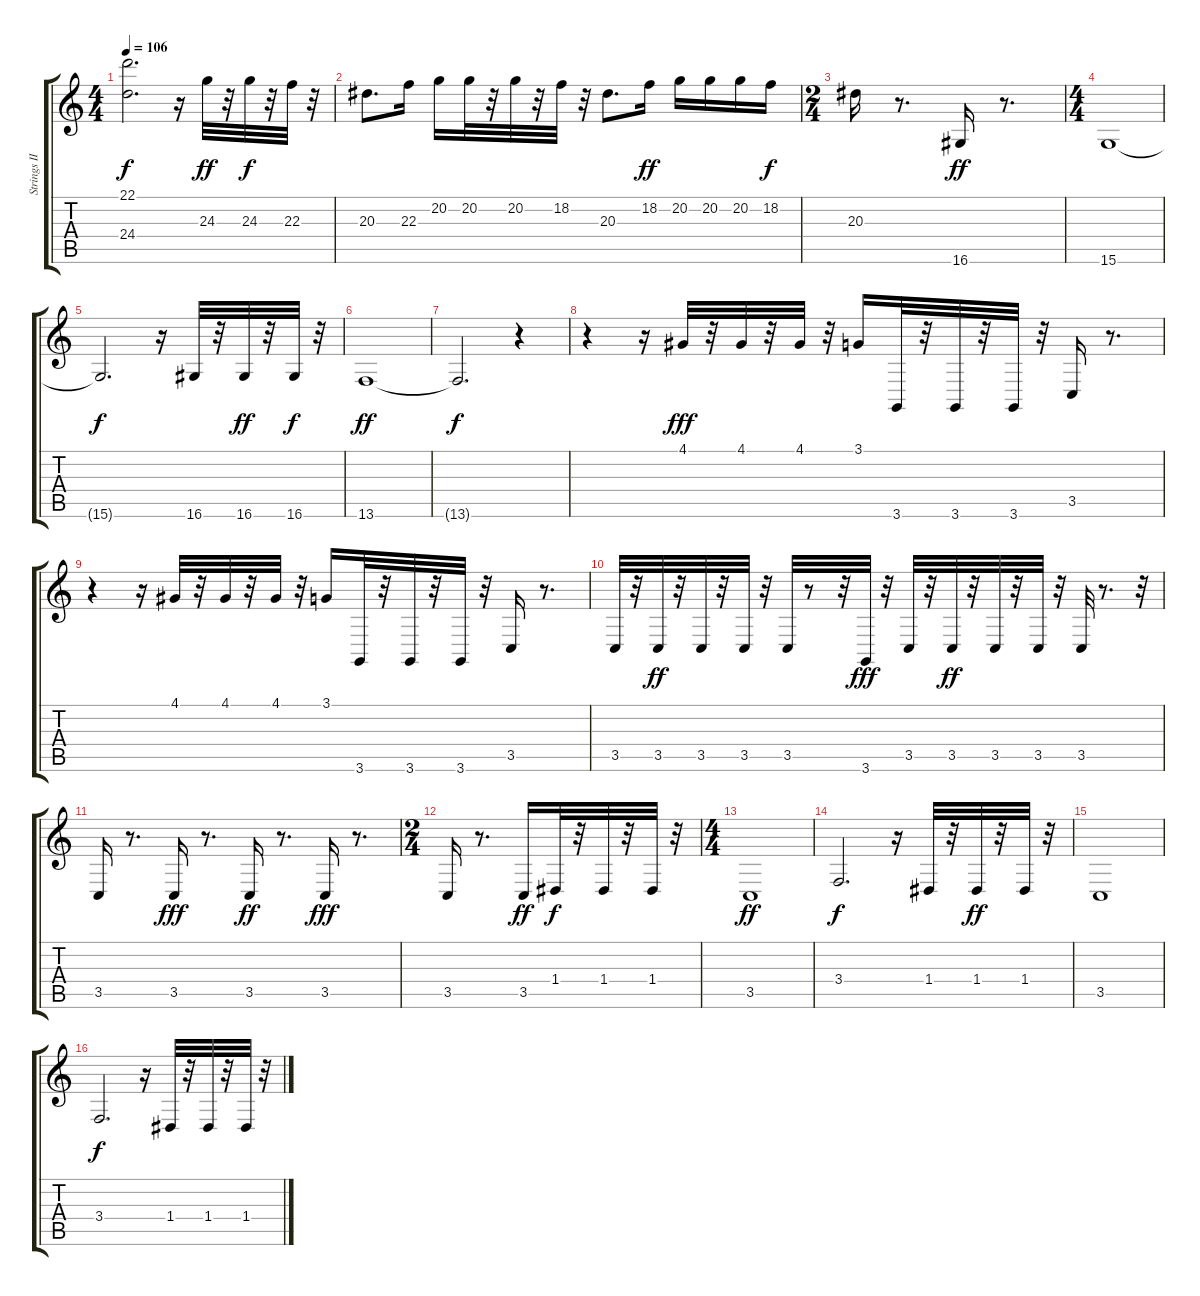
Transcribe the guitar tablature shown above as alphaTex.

\track ("Strings III" "Strings II") {instrument stringensemble1}
\staff {score tabs}
\tuning (E4 B3 G3 D3 A2 E2) {hide}
\ts (4 4)
\tempo 106
\clef g2
\ks c
(22.1{t} 24.4{t}).2{d dy f} r.16 24.3.32{dy ff} r.32 24.3.32{dy f} r.32 22.3.32 r.32 |
20.3.8{d} 22.3.16 20.2.16 20.2.32 r.32 20.2.32 r.32 18.2.32 r.32 20.3.8{d} 18.2.16{dy ff} 20.2.16 20.2.16 20.2.16 18.2.16{dy f} |
\ts (2 4)
20.3.16 r.8{d} 16.6.16{dy ff} r.8{d} |
\ts (4 4)
15.6.1 |
15.6{t}.2{d dy f} r.16 16.6.32 r.32 16.6.32{dy ff} r.32 16.6.32{dy f} r.32 |
13.6.1{dy ff} |
13.6{t}.2{d dy f} r.4 |
r.4 r.16 4.1.32{dy fff} r.32 4.1.32 r.32 4.1.32 r.32 3.1.16 3.6.32 r.32 3.6.32 r.32 3.6.32 r.32 3.5.16 r.8{d} |
r.4 r.16 4.1.32 r.32 4.1.32 r.32 4.1.32 r.32 3.1.16 3.6.32 r.32 3.6.32 r.32 3.6.32 r.32 3.5.16 r.8{d} |
3.5.32 r.32 3.5.32{dy ff} r.32 3.5.32 r.32 3.5.32 r.32 3.5.32 r.8 r.32 3.6.32{dy fff} r.32 3.5.32 r.32 3.5.32{dy ff} r.32 3.5.32 r.32 3.5.32 r.32 3.5.32 r.8{d} r.32 |
3.5.16 r.8{d} 3.5.16{dy fff} r.8{d} 3.5.16{dy ff} r.8{d} 3.5.16{dy fff} r.8{d} |
\ts (2 4)
3.5.16 r.8{d} 3.5.16{dy ff} 1.4.32{dy f} r.32 1.4.32 r.32 1.4.32 r.32 |
\ts (4 4)
3.5.1{dy ff} |
3.4.2{d dy f} r.16 1.4.32 r.32 1.4.32{dy ff} r.32 1.4.32 r.32 |
3.5.1 |
3.4.2{d dy f} r.16 1.4.32 r.32 1.4.32 r.32 1.4.32 r.32
